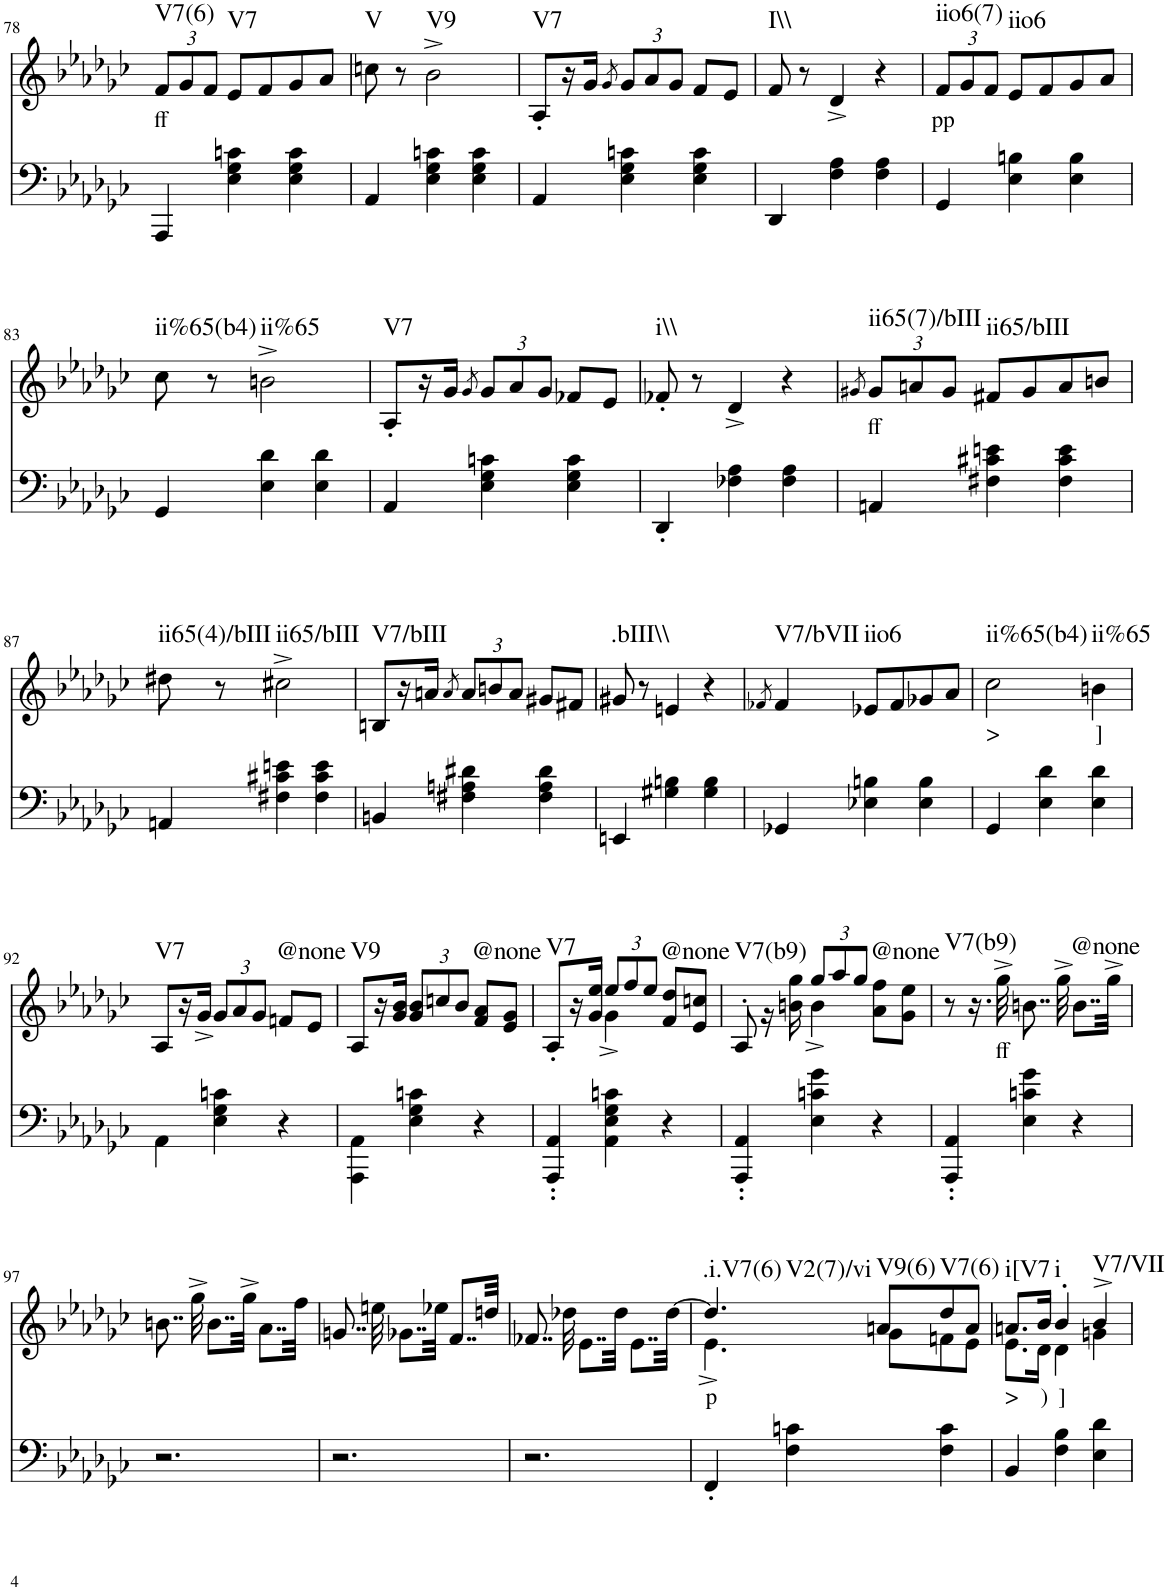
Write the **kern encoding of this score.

**kern	**kern	**text	**harte
*part2	*part1	*part1	*part1
*staff2	*staff1	*staff1	*
*I"piano	*I"piano	*	*
*I'Pno	*I'Pno	*	*
!!LO:PB:g=z
*clefF4	*clefG2	*	*
*k[b-e-a-d-g-c-]	*k[b-e-a-d-g-c-]	*	*
*e-:	*e-:	*	*
*M3/4	*M3/4	*	*
*	*Xbrackettup	*	*
=78	=78	=78	=78
!	!	!LO:LY:b	!LO:H:kt=V7(6)
4AAA-/	12f/L	ff	N
.	12g-/	.	.
.	12f/J	.	.
!	!	!	!LO:H:kt=V7
4E-\ 4G-\ 4cn\	8e-/L	.	N
.	8f/	.	.
4E-\ 4G-\ 4c\	8g-/	.	.
.	8a-/J	.	.
=79	=79	=79	=79
!	!	!	!LO:H:kt=V
4AA-/	8ccn\	.	N
.	8r	.	.
!	!	!	!LO:H:kt=V9
4E-\ 4G-\ 4cn\	2b-^\	.	N
4E-\ 4G-\ 4c\	.	.	.
=80	=80	=80	=80
!	!	!	!LO:H:kt=V7
4AA-/	8A-'/L	.	N
.	16r	.	.
.	16g-/JJ	.	.
.	8qg-/	.	.
4E-\ 4G-\ 4cn\	12g-/L	.	.
.	12a-/	.	.
.	12g-/J	.	.
4E-\ 4G-\ 4c\	8f/L	.	.
.	8e-/J	.	.
=81	=81	=81	=81
!	!	!	!LO:H:kt=I\\
4DD-/	8f/	.	N
.	8r	.	.
4F\ 4A-\	4d-^/	.	.
4F\ 4A-\	4r	.	.
=82	=82	=82	=82
!	!	!LO:LY:b	!LO:H:kt=iio6(7)
4GG-/	12f/L	pp	N
.	12g-/	.	.
.	12f/J	.	.
!	!	!	!LO:H:kt=iio6
4E-\ 4Bn\	8e-/L	.	N
.	8f/	.	.
4E-\ 4B\	8g-/	.	.
.	8a-/J	.	.
!!LO:LB:g=z
=83	=83	=83	=83
!	!	!	!LO:H:kt=ii%65(b4)
4GG-/	8cc-\	.	N
.	8r	.	.
!	!	!	!LO:H:kt=ii%65
4E-\ 4d-\	2bn^\	.	N
4E-\ 4d-\	.	.	.
=84	=84	=84	=84
!	!	!	!LO:H:kt=V7
4AA-/	8A-'/L	.	N
.	16r	.	.
.	16g-/JJ	.	.
.	8qg-/	.	.
4E-\ 4G-\ 4cn\	12g-/L	.	.
.	12a-/	.	.
.	12g-/J	.	.
4E-\ 4G-\ 4c\	8f-X/L	.	.
.	8e-/J	.	.
=85	=85	=85	=85
!	!	!	!LO:H:kt=i\\
4DD-'/	8f-X'/	.	N
.	8r	.	.
4F-X\ 4A-\	4d-^/	.	.
4F-\ 4A-\	4r	.	.
=86	=86	=86	=86
.	8qg#X/	.	.
!	!	!LO:LY:b	!LO:H:kt=ii65(7)/bIII
4AAn/	12g#/L	ff	N
.	12an/	.	.
.	12g#/J	.	.
!	!	!	!LO:H:kt=ii65/bIII
4F#X\ 4c#X\ 4en\	8f#X/L	.	N
.	8g#/	.	.
4F#\ 4c#\ 4e\	8a/	.	.
.	8bn/J	.	.
!!LO:LB:g=z
=87	=87	=87	=87
!	!	!	!LO:H:kt=ii65(4)/bIII
4AAn/	8dd#X\	.	N
.	8r	.	.
!	!	!	!LO:H:kt=ii65/bIII
4F#X\ 4c#X\ 4en\	2cc#X^\	.	N
4F#\ 4c#\ 4e\	.	.	.
=88	=88	=88	=88
!	!	!	!LO:H:kt=V7/bIII
4BBn/	8Bn/L	.	N
.	16r	.	.
.	16an/JJ	.	.
.	8qa/	.	.
4F#X\ 4An\ 4d#X\	12a/L	.	.
.	12bn/	.	.
.	12a/J	.	.
4F#\ 4A\ 4d#\	8g#X/L	.	.
.	8f#X/J	.	.
=89	=89	=89	=89
!	!	!	!LO:H:kt=.bIII\\
4EEn/	8g#X/	.	N
.	8r	.	.
4G#X\ 4Bn\	4en/	.	.
4G#\ 4B\	4r	.	.
=90	=90	=90	=90
.	8qf-X/	.	.
!	!	!	!LO:H:kt=V7/bVII
4GG-X/	4f-/	.	N
!	!	!	!LO:H:kt=iio6
4E-X\ 4Bn\	8e-X/L	.	N
.	8f-/	.	.
4E-\ 4B\	8g-X/	.	.
.	8a-/J	.	.
=91	=91	=91	=91
!	!	!LO:LY:b	!LO:H:kt=ii%65(b4)
4GG-/	2cc-\	>	N
4E-\ 4d-\	.	.	.
!	!	!LO:LY:b	!LO:H:kt=ii%65
4E-\ 4d-\	4bn\	]	N
!!LO:LB:g=z
=92	=92	=92	=92
!	!	!	!LO:H:kt=V7
4AA-\	8A-/L	.	N
.	16r	.	.
.	16g-^/JJ	.	.
4E-\ 4G-\ 4cn\	12g-/L	.	.
.	12a-/	.	.
.	12g-/J	.	.
!	!	!	!LO:H:kt=@none
4r	8fn/L	.	N
.	8e-/J	.	.
=93	=93	=93	=93
!	!	!	!LO:H:kt=V9
4AAA-\ 4AA-\	8A-/L	.	N
.	16r	.	.
.	16g-/ 16b-/JJ	.	.
4E-\ 4G-\ 4cn\	12g-/ 12b-/L	.	.
.	12ccn/	.	.
.	12b-/J	.	.
!	!	!	!LO:H:kt=@none
4r	8f/ 8a-/L	.	N
.	8e-/ 8g-/J	.	.
=94	=94	=94	=94
*	*^	*	*
!	!	!	!	!LO:H:kt=V7
4AAA-/' 4AA-/'	8A-'/L	4ryy	.	N
.	16r	.	.	.
.	16g-/ 16ee-/JJ	.	.	.
4AA-\ 4E-\ 4G-\ 4cn\	12ee-/L	4g-^\	.	.
.	12ff/	.	.	.
.	12ee-/J	.	.	.
!	!	!	!	!LO:H:kt=@none
4r	8f/ 8dd-/L	4ryy	.	N
.	8e-/ 8ccn/J	.	.	.
=95	=95	=95	=95	=95
!	!	!	!	!LO:H:kt=V7(b9)
4AAA-/' 4AA-/'	4ryy	8A-'/	.	N
.	.	16r	.	.
.	.	16bn\ 16gg-\	.	.
4E-\ 4cn\ 4g-\	12gg-/L	4b^\	.	.
.	12aa-/	.	.	.
.	12gg-/J	.	.	.
!	!	!	!	!LO:H:kt=@none
4r	4ryy	8a-\ 8ff\L	.	N
.	.	8g-\ 8ee-\J	.	.
=96	=96	=96	=96	=96
!	!	!	!	!LO:H:kt=V7(b9)
*	*v	*v	*	*
4AAA-/' 4AA-/'	8r	.	N
.	16.r	.	.
!	!	!LO:LY:b	!
.	32gg-^\	ff	.
4E-\ 4cn\ 4g-\	8..bn\	.	.
.	32gg-^\	.	.
!	!	!	!LO:H:kt=@none
4r	8..b\L	.	N
.	32gg-^\Jkk	.	.
!!LO:LB:g=z
=97	=97	=97	=97
2.r	8..bn\	.	.
.	32gg-^\	.	.
.	8..b\L	.	.
.	32gg-^\Jkk	.	.
.	8..a-\L	.	.
.	32ff\Jkk	.	.
=98	=98	=98	=98
2.r	8..gn/	.	.
.	32een\	.	.
.	8..g-X\L	.	.
.	32ee-X\Jkk	.	.
.	8..f/L	.	.
.	32ddn/Jkk	.	.
=99	=99	=99	=99
2.r	8..f-X/	.	.
.	32dd-X\	.	.
.	8..e-\L	.	.
.	32dd-\Jkk	.	.
.	8..e-\L	.	.
.	[32dd-\Jkk	.	.
=100	=100	=100	=100
*	*^	*	*
!	!	!	!LO:LY:b	!LO:H:n=1:kt=.i.V7(6)
!	!	!	!	!LO:H:n=2:kt=V2(7)/vi
4FF'/	4.dd-/]	4.e-^\	p	N N
4F\ 4cn\	.	.	.	.
!	!	!	!	!LO:H:kt=V9(6)
.	8an/L	8g-\L	.	N
!	!	!	!	!LO:H:kt=V7(6)
4F\ 4c\	8dd-/	8fn\	.	N
.	8a/J	8e-\J	.	.
=101	=101	=101	=101	=101
!	!	!	!LO:LY:b	!LO:H:kt=i[V7
4BB-/	8.an/L	8.e-\L	>	N
!	!	!	!LO:LY:b	!
.	16b-/Jk	16d-\Jk	)	.
!	!	!	!LO:LY:b	!LO:H:kt=i
4F\ 4B-\	4b-'/	4d-\	]	N
!	!	!	!	!LO:H:kt=V7/VII
4E-\ 4d-\	4b-^/	4gn\	.	N
*	*v	*v	*	*
=	=	=	=
*-	*-	*-	*-
